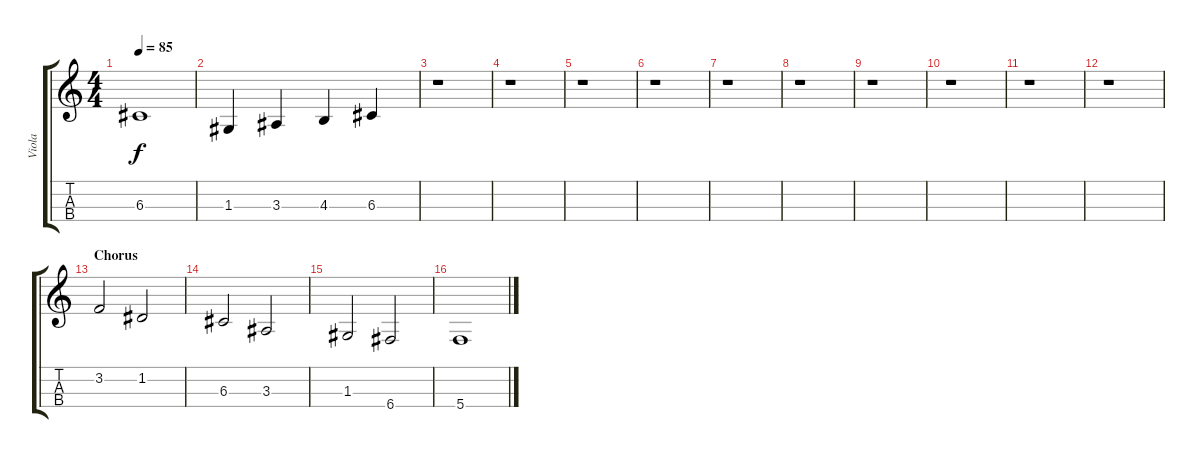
\track ("Viola" "Viola") {instrument viola}
\staff {score tabs}
\tuning (A4 D4 G3 C3) {hide}
\ts (4 4)
\tempo 85
\clef g2
\ks c
6.3{t}.1{dy f} |
1.3.4 3.3.4 4.3.4 6.3.4 |
r.1 |
r.1 |
r.1 |
r.1 |
r.1 |
r.1 |
r.1 |
r.1 |
r.1 |
r.1 |
\section ("" "Chorus")
3.2.2{volume 8 instrument stringensemble1} 1.2.2 |
6.3.2 3.3.2 |
1.3.2 6.4.2 |
5.4.1
